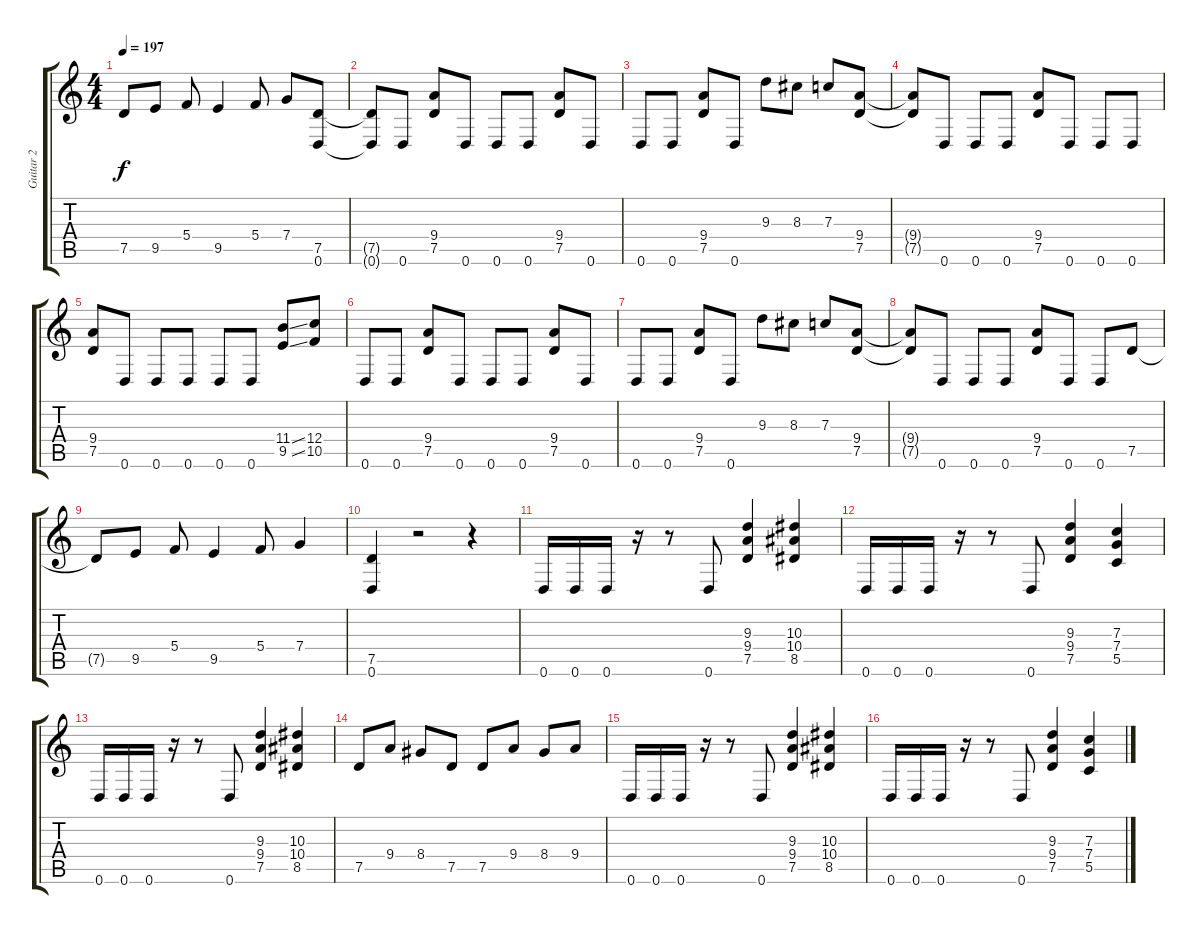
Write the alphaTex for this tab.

\track ("Guitar 2" "Guitar 2") {instrument distortionguitar}
\staff {score tabs}
\tuning (D4 A3 F3 C3 G2 D2) {hide}
\ts (4 4)
\tempo 197
\clef g2
\ks c
7.5{t}.8{dy f} 9.5.8 5.4.8 9.5.4 5.4.8 7.4.8 (7.5 0.6).8 |
(7.5{t} 0.6{t}).8 0.6.8 (9.4 7.5).8 0.6.8 0.6.8 0.6.8 (9.4 7.5).8 0.6.8 |
0.6.8 0.6.8 (9.4 7.5).8 0.6.8 9.3.8 8.3.8 7.3.8 (9.4 7.5).8 |
(9.4{t} 7.5{t}).8 0.6.8 0.6.8 0.6.8 (9.4 7.5).8 0.6.8 0.6.8 0.6.8 |
(9.4 7.5).8 0.6.8 0.6.8 0.6.8 0.6.8 0.6.8 (11.4{ss} 9.5{ss}).8 (12.4 10.5).8 |
0.6.8 0.6.8 (9.4 7.5).8 0.6.8 0.6.8 0.6.8 (9.4 7.5).8 0.6.8 |
0.6.8 0.6.8 (9.4 7.5).8 0.6.8 9.3.8 8.3.8 7.3.8 (9.4 7.5).8 |
(9.4{t} 7.5{t}).8 0.6.8 0.6.8 0.6.8 (9.4 7.5).8 0.6.8 0.6.8 7.5.8 |
7.5{t}.8 9.5.8 5.4.8 9.5.4 5.4.8 7.4.4 |
(7.5 0.6).4 r.2 r.4 |
0.6.16 0.6.16 0.6.16 r.16 r.8 0.6.8 (9.3 9.4 7.5).4 (10.3 10.4 8.5).4 |
0.6.16 0.6.16 0.6.16 r.16 r.8 0.6.8 (9.3 9.4 7.5).4 (7.3 7.4 5.5).4 |
0.6.16 0.6.16 0.6.16 r.16 r.8 0.6.8 (9.3 9.4 7.5).4 (10.3 10.4 8.5).4 |
7.5.8 9.4.8 8.4.8 7.5.8 7.5.8 9.4.8 8.4.8 9.4.8 |
0.6.16 0.6.16 0.6.16 r.16 r.8 0.6.8 (9.3 9.4 7.5).4 (10.3 10.4 8.5).4 |
0.6.16 0.6.16 0.6.16 r.16 r.8 0.6.8 (9.3 9.4 7.5).4 (7.3 7.4 5.5).4
